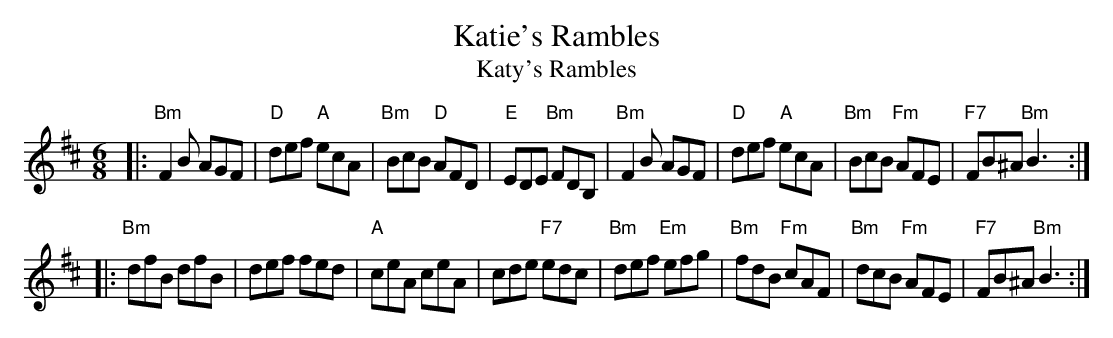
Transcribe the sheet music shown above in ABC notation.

X:1
T: Katie's Rambles
T: Katy's Rambles
M: 6/8
L: 1/8
K: Bm
|: "Bm"F2B AGF | "D"def "A"ecA | "Bm"BcB "D"AFD | "E"EDE "Bm"FDB, \
|  "Bm"F2B AGF | "D"def "A"ecA | "Bm"BcB "Fm"AFE | "F7"FB^A "Bm"B3 :|
|: "Bm"dfB dfB | def fed | "A"ceA ceA | cde "F7"edc \
| "Bm"def "Em"efg | "Bm"fdB "Fm"cAF | "Bm"dcB "Fm"AFE | "F7"FB^A "Bm"B3 :|
